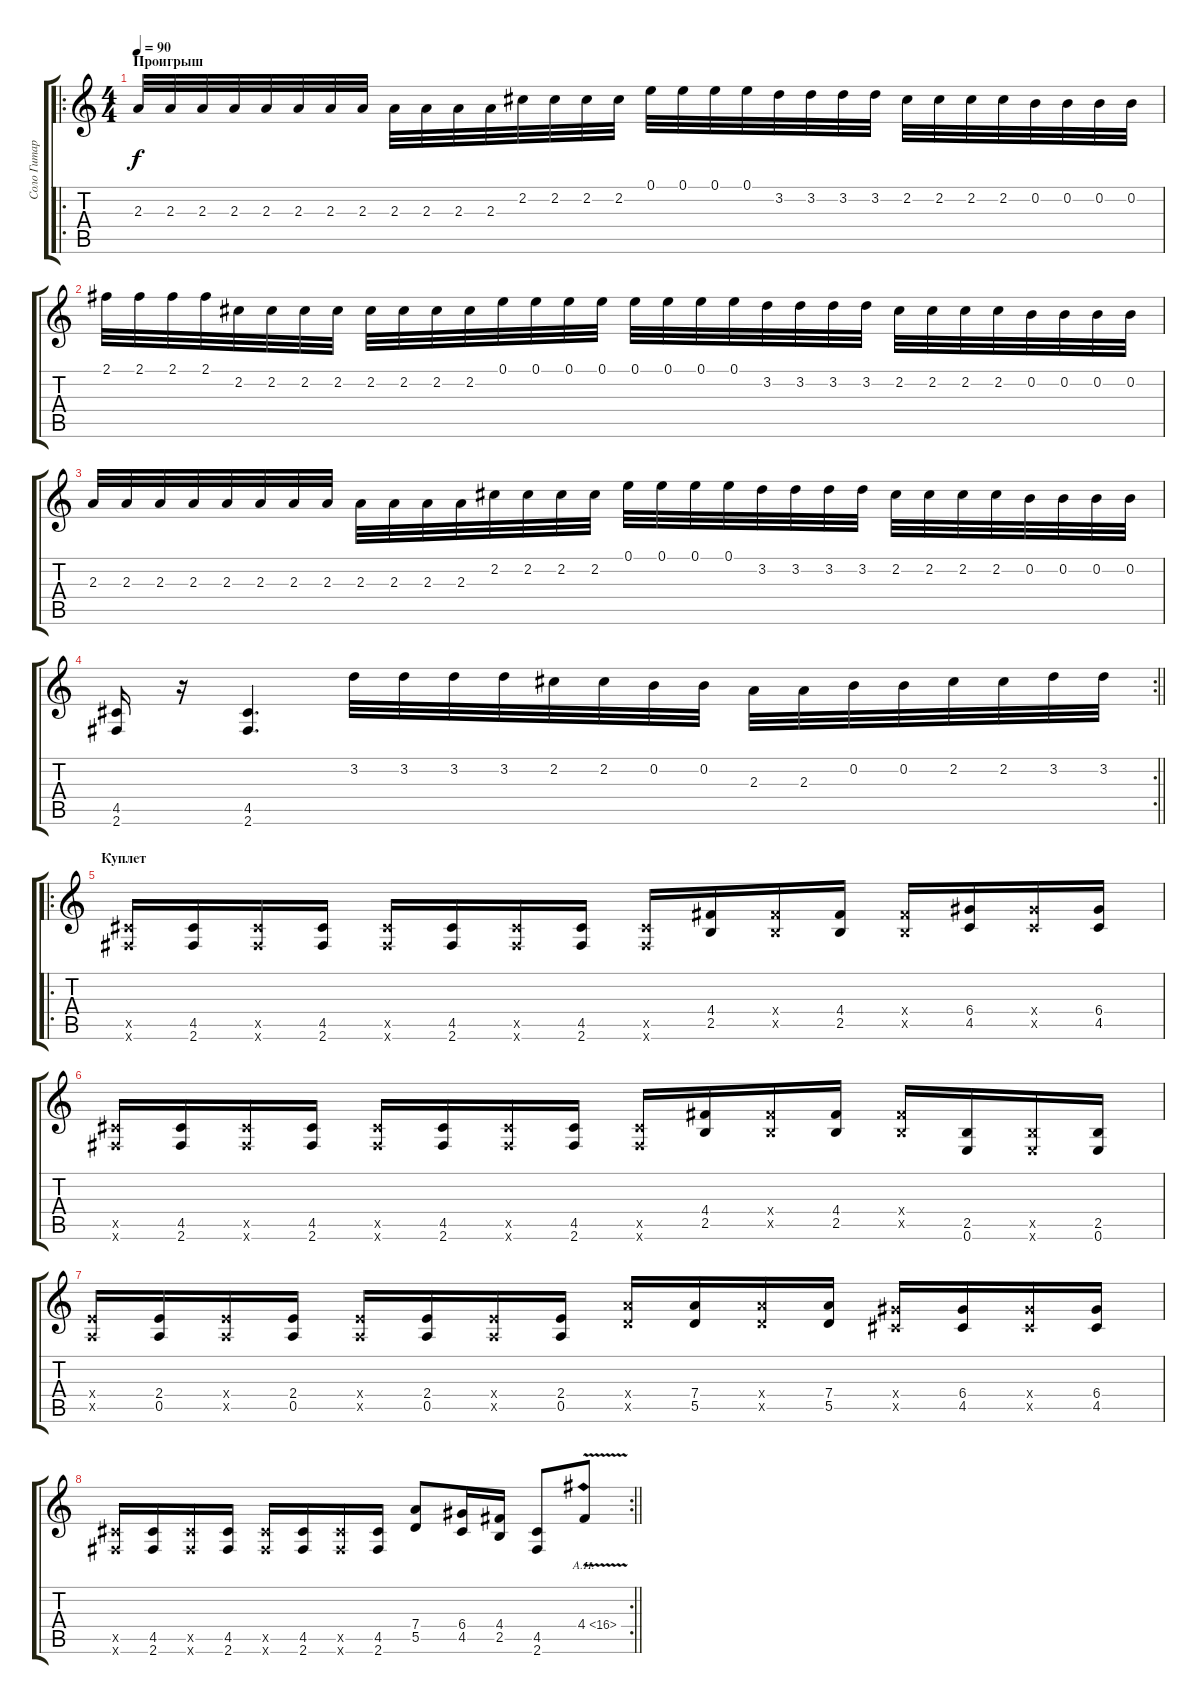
\track ("Соло Гитара" "Соло Гитар") {instrument overdrivenguitar}
\staff {score tabs}
\tuning (E4 B3 G3 D3 A2 E2) {hide}
\ro
\ts (4 4)
\section ("" "Проигрыш")
\tempo 90
\clef g2
\ks c
2.3.32{dy f} 2.3.32 2.3.32 2.3.32 2.3.32 2.3.32 2.3.32 2.3.32 2.3.32 2.3.32 2.3.32 2.3.32 2.2.32 2.2.32 2.2.32 2.2.32 0.1.32 0.1.32 0.1.32 0.1.32 3.2.32 3.2.32 3.2.32 3.2.32 2.2.32 2.2.32 2.2.32 2.2.32 0.2.32 0.2.32 0.2.32 0.2.32 |
2.1.32 2.1.32 2.1.32 2.1.32 2.2.32 2.2.32 2.2.32 2.2.32 2.2.32 2.2.32 2.2.32 2.2.32 0.1.32 0.1.32 0.1.32 0.1.32 0.1.32 0.1.32 0.1.32 0.1.32 3.2.32 3.2.32 3.2.32 3.2.32 2.2.32 2.2.32 2.2.32 2.2.32 0.2.32 0.2.32 0.2.32 0.2.32 |
2.3.32 2.3.32 2.3.32 2.3.32 2.3.32 2.3.32 2.3.32 2.3.32 2.3.32 2.3.32 2.3.32 2.3.32 2.2.32 2.2.32 2.2.32 2.2.32 0.1.32 0.1.32 0.1.32 0.1.32 3.2.32 3.2.32 3.2.32 3.2.32 2.2.32 2.2.32 2.2.32 2.2.32 0.2.32 0.2.32 0.2.32 0.2.32 |
\rc 2
\barLineRight lightlight
(4.5 2.6).16 r.16 (4.5 2.6).4{d} 3.2.32 3.2.32 3.2.32 3.2.32 2.2.32 2.2.32 0.2.32 0.2.32 2.3.32 2.3.32 0.2.32 0.2.32 2.2.32 2.2.32 3.2.32 3.2.32 |
\ro
\section ("" "Куплет")
(4.5{x} 2.6{x}).16 (4.5 2.6).16 (4.5{x} 2.6{x}).16 (4.5 2.6).16 (4.5{x} 2.6{x}).16 (4.5 2.6).16 (4.5{x} 2.6{x}).16 (4.5 2.6).16 (4.5{x} 2.6{x}).16 (4.4 2.5).16 (4.4{x} 2.5{x}).16 (4.4 2.5).16 (4.4{x} 2.5{x}).16 (6.4 4.5).16 (6.4{x} 4.5{x}).16 (6.4 4.5).16 |
(4.5{x} 2.6{x}).16 (4.5 2.6).16 (4.5{x} 2.6{x}).16 (4.5 2.6).16 (4.5{x} 2.6{x}).16 (4.5 2.6).16 (4.5{x} 2.6{x}).16 (4.5 2.6).16 (4.5{x} 2.6{x}).16 (4.4 2.5).16 (4.4{x} 2.5{x}).16 (4.4 2.5).16 (4.4{x} 2.5{x}).16 (2.5 0.6).16 (2.5{x} 0.6{x}).16 (2.5 0.6).16 |
(2.4{x} 0.5{x}).16 (2.4 0.5).16 (2.4{x} 0.5{x}).16 (2.4 0.5).16 (2.4{x} 0.5{x}).16 (2.4 0.5).16 (2.4{x} 0.5{x}).16 (2.4 0.5).16 (7.4{x} 5.5{x}).16 (7.4 5.5).16 (7.4{x} 5.5{x}).16 (7.4 5.5).16 (6.4{x} 4.5{x}).16 (6.4 4.5).16 (6.4{x} 4.5{x}).16 (6.4 4.5).16 |
\rc 2
\barLineRight lightlight
(4.5{x} 2.6{x}).16 (4.5 2.6).16 (4.5{x} 2.6{x}).16 (4.5 2.6).16 (4.5{x} 2.6{x}).16 (4.5 2.6).16 (4.5{x} 2.6{x}).16 (4.5 2.6).16 (7.4 5.5).8 (6.4 4.5).16 (4.4 2.5).16 (4.5 2.6).8 4.4{ah 12 v}.8
